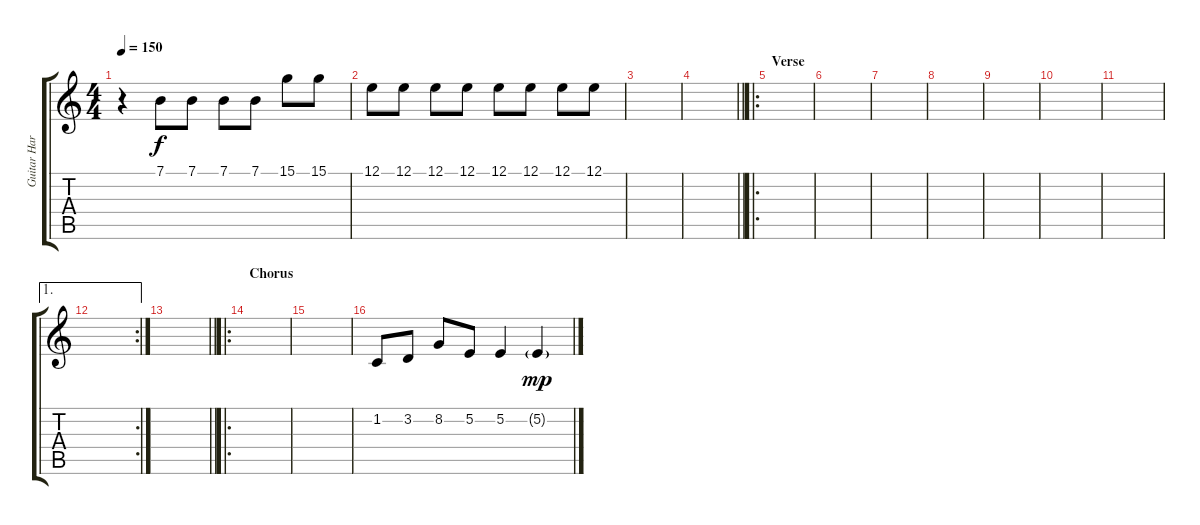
\track ("Guitar Harmonics and Voice" "Guitar Har") {instrument clarinet}
\staff {score tabs}
\tuning (E4 B3 G3 D3 A2 E2) {hide}
\ts (4 4)
\tempo 150
\clef g2
\ks c
r.4{dy f} 7.1.8{volume 13} 7.1.8{volume 10} 7.1.8{volume 8} 7.1.8{volume 5} 15.1.8{volume 13} 15.1.8{volume 10} |
12.1.8{volume 13} 12.1.8{volume 10} 12.1.8{volume 7} 12.1.8 12.1.8 12.1.8{volume 5} 12.1.8 12.1.8 |
|
\barLineRight lightlight
|
\ro
\section ("" "Verse")
|
|
|
|
|
|
|
\ae 1
\rc 2
|
\barLineRight lightlight
|
\ro
\section ("" "Chorus")
|
|
1.2.8 3.2.8 8.2.8 5.2.8 5.2.4 5.2{g}.4{dy mp}
